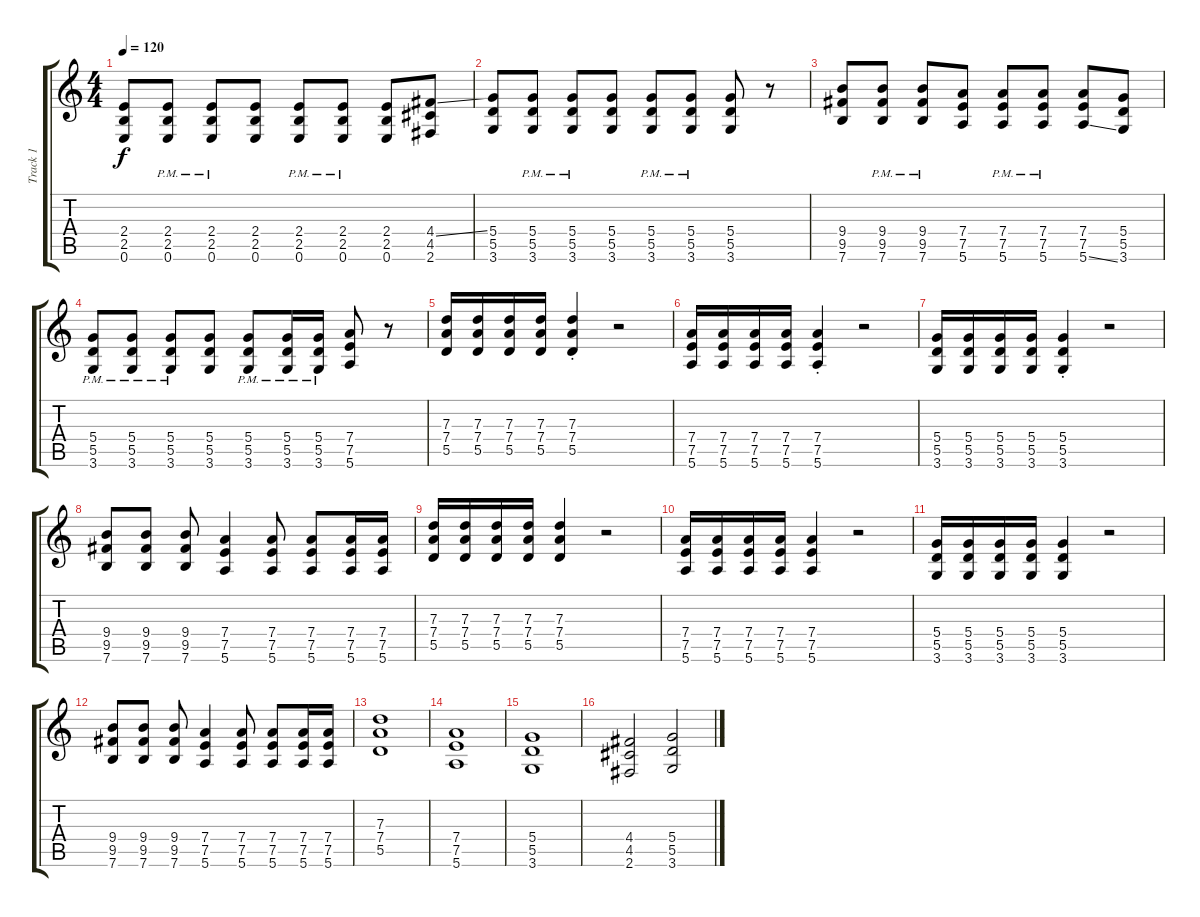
\track ("Track 1" "Track 1") {instrument overdrivenguitar}
\staff {score tabs}
\tuning (E4 B3 G3 D3 A2 E2) {hide}
\ts (4 4)
\tempo 120
\clef g2
\ks c
(2.4 2.5 0.6).8{dy f} (2.4{pm} 2.5{pm} 0.6{pm}).8 (2.4{pm} 2.5{pm} 0.6{pm}).8 (2.4 2.5 0.6).8 (2.4{pm} 2.5{pm} 0.6{pm}).8 (2.4{pm} 2.5{pm} 0.6{pm}).8 (2.4 2.5 0.6).8 (4.4{ss} 4.5 2.6).8 |
(5.4 5.5 3.6).8 (5.4{pm} 5.5{pm} 3.6{pm}).8 (5.4{pm} 5.5{pm} 3.6{pm}).8 (5.4 5.5 3.6).8 (5.4{pm} 5.5{pm} 3.6{pm}).8 (5.4{pm} 5.5{pm} 3.6{pm}).8 (5.4 5.5 3.6).8 r.8 |
(9.4 9.5 7.6).8 (9.4{pm} 9.5{pm} 7.6{pm}).8 (9.4{pm} 9.5{pm} 7.6{pm}).8 (7.4 7.5 5.6).8 (7.4{pm} 7.5{pm} 5.6{pm}).8 (7.4{pm} 7.5{pm} 5.6{pm}).8 (7.4 7.5 5.6{ss}).8 (5.4 5.5 3.6).8 |
(5.4{pm} 5.5{pm} 3.6{pm}).8 (5.4{pm} 5.5{pm} 3.6{pm}).8 (5.4{pm} 5.5{pm} 3.6{pm}).8 (5.4 5.5 3.6).8 (5.4{pm} 5.5{pm} 3.6{pm}).8 (5.4{pm} 5.5{pm} 3.6{pm}).16 (5.4{pm} 5.5{pm} 3.6{pm}).16 (7.4 7.5 5.6).8 r.8 |
(7.3 7.4 5.5).16 (7.3 7.4 5.5).16 (7.3 7.4 5.5).16 (7.3 7.4 5.5).16 (7.3{st} 7.4{st} 5.5{st}).4 r.2 |
(7.4 7.5 5.6).16 (7.4 7.5 5.6).16 (7.4 7.5 5.6).16 (7.4 7.5 5.6).16 (7.4{st} 7.5{st} 5.6{st}).4 r.2 |
(5.4 5.5 3.6).16 (5.4 5.5 3.6).16 (5.4 5.5 3.6).16 (5.4 5.5 3.6).16 (5.4{st} 5.5{st} 3.6{st}).4 r.2 |
(9.4 9.5 7.6).8 (9.4 9.5 7.6).8 (9.4 9.5 7.6).8 (7.4 7.5 5.6).4 (7.4 7.5 5.6).8 (7.4 7.5 5.6).8 (7.4 7.5 5.6).16 (7.4 7.5 5.6).16 |
(7.3 7.4 5.5).16 (7.3 7.4 5.5).16 (7.3 7.4 5.5).16 (7.3 7.4 5.5).16 (7.3 7.4 5.5).4 r.2 |
(7.4 7.5 5.6).16 (7.4 7.5 5.6).16 (7.4 7.5 5.6).16 (7.4 7.5 5.6).16 (7.4 7.5 5.6).4 r.2 |
(5.4 5.5 3.6).16 (5.4 5.5 3.6).16 (5.4 5.5 3.6).16 (5.4 5.5 3.6).16 (5.4 5.5 3.6).4 r.2 |
(9.4 9.5 7.6).8 (9.4 9.5 7.6).8 (9.4 9.5 7.6).8 (7.4 7.5 5.6).4 (7.4 7.5 5.6).8 (7.4 7.5 5.6).8 (7.4 7.5 5.6).16 (7.4 7.5 5.6).16 |
(7.3 7.4 5.5).1 |
(7.4 7.5 5.6).1 |
(5.4 5.5 3.6).1 |
(4.4 4.5 2.6).2 (5.4 5.5 3.6).2
